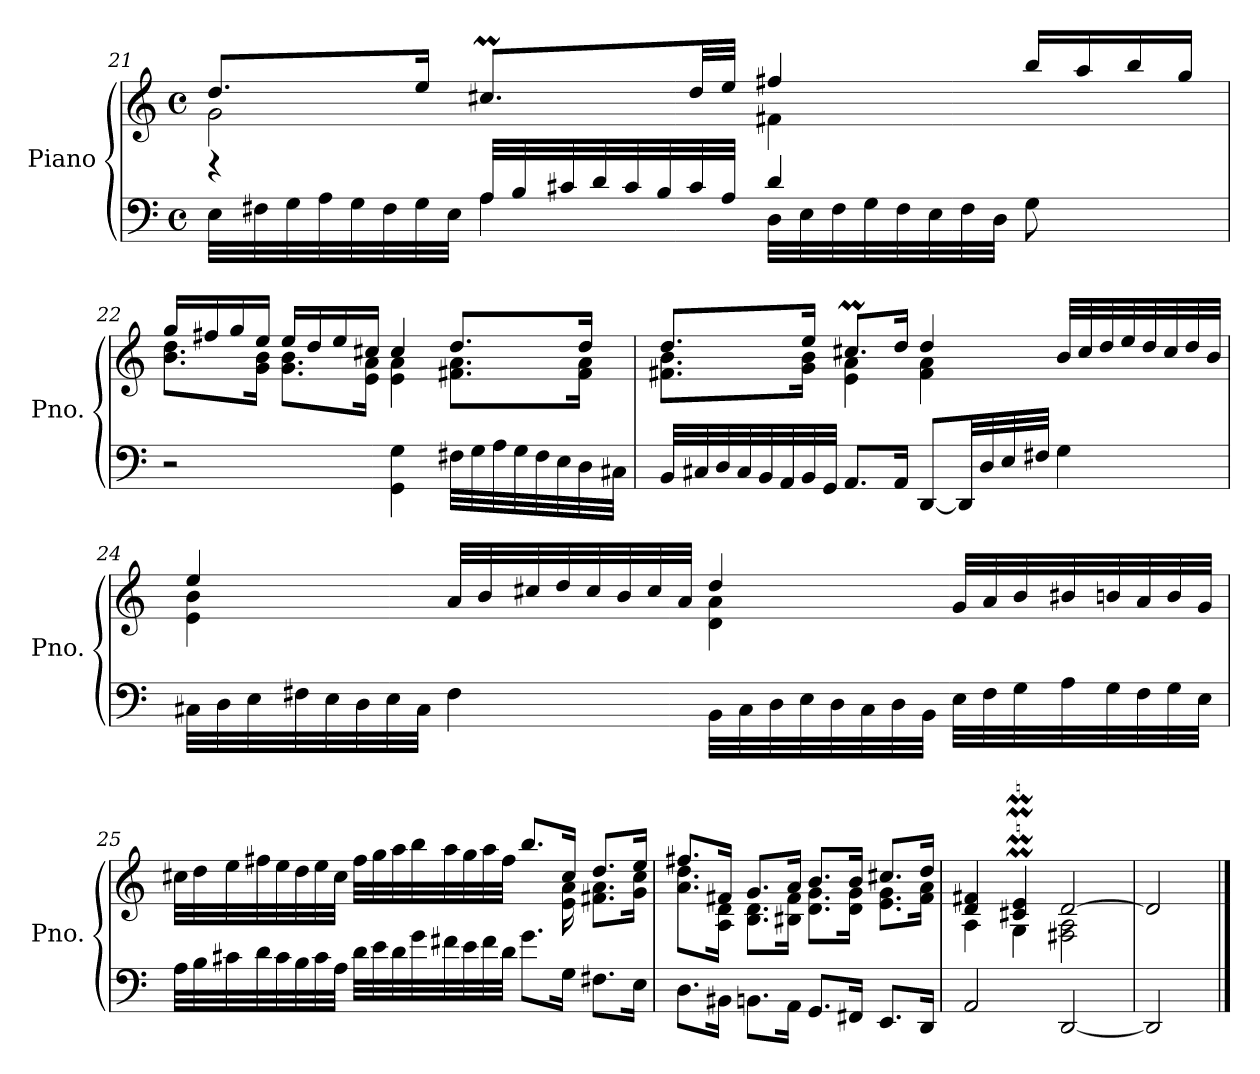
**kern	**kern
*part1	*part1
*staff2	*staff1
*I"Piano	*
*I'Pno.	*
!!LO:LB:g=z
*clefF4	*clefG2
*k[]	*k[]
*M4/4	*M4/4
*met(c)	*met(c)
=21	=21
*^	*^
4r	32E\LLL	8.dd/L	2g\
.	32F#X\	.	.
.	32G\	.	.
.	32A\	.	.
.	32G\	.	.
.	32F#\	.	.
.	32G\	16ee/Jk	.
.	32E\JJJ	.	.
32A/LLL	4A\	8.cc#Xm/L	.
32B/	.	.	.
32c#X/	.	.	.
32d/	.	.	.
32c#/	.	.	.
32B/	.	.	.
32c#/	.	32dd/LL	.
32A/JJJ	.	32ee/JJJ	.
4d/	32D\LLL	4ff#X/	4f#X\
.	32E\	.	.
.	32F#\	.	.
.	32G\	.	.
.	32F#\	.	.
.	32E\	.	.
.	32F#\	.	.
.	32D\JJJ	.	.
4ryy	8G\	16bb/LL	4ryy
.	.	16aa/	.
.	8ryy	16bb/	.
.	.	16gg/JJ	.
*v	*v	*	*
!!LO:LB:g=z	!!
=22	=22	=22
2r	16gg/LL	8.b\ 8.dd\L
.	16ff#X/	.
.	16gg/	.
.	16ee/JJ	16g\ 16b\Jk
.	16ee/LL	8.g\ 8.b\L
.	16dd/	.
.	16ee/	.
.	16cc#X/JJ	16e\ 16a\Jk
4GG\ 4G\	4cc#/	4e\ 4a\
32F#X\LLL	8.dd/L	8.f#X\ 8.a\L
32G\	.	.
32A\	.	.
32G\	.	.
32F#\	.	.
32E\	.	.
32D\	16dd/Jk	16f#\ 16a\Jk
32C#X\JJJ	.	.
=23	=23	=23
32BB/LLL	8.dd/L	8.f#X\ 8.b\L
32C#X/	.	.
32D/	.	.
32C#/	.	.
32BB/	.	.
32AA/	.	.
32BB/	16ee/Jk	16g\ 16b\Jk
32GG/JJJ	.	.
8.AA/L	8.cc#Xm/L	4e\ 4a\
16AA/Jk	16dd/Jk	.
[8DD/L	4dd/	4f#\ 4a\
32DD/LL]	.	.
32D/	.	.
32E/	.	.
32F#X/JJJ	.	.
4G\	32b/LLL	4ryy
.	32cc#/	.
.	32dd/	.
.	32ee/	.
.	32dd/	.
.	32cc#/	.
.	32dd/	.
.	32b/JJJ	.
!!LO:LB:g=z	!!
=24	=24	=24
32C#X\LLL	4ee/	4e\ 4b\
32D\	.	.
32E\	.	.
32F#X\	.	.
32E\	.	.
32D\	.	.
32E\	.	.
32C#\JJJ	.	.
4F#\	32a/LLL	4ryy
.	32b/	.
.	32cc#X/	.
.	32dd/	.
.	32cc#/	.
.	32b/	.
.	32cc#/	.
.	32a/JJJ	.
32BB\LLL	4dd/	4d\ 4a\
32C#\	.	.
32D\	.	.
32E\	.	.
32D\	.	.
32C#\	.	.
32D\	.	.
32BB\JJJ	.	.
32E\LLL	32g/LLL	4ryy
32F#\	32a/	.
32G\	32b/	.
32A\	32b#X/	.
32G\	32bn/	.
32F#\	32a/	.
32G\	32b/	.
32E\JJJ	32g/JJJ	.
!!LO:LB:g=z	!!
=25	=25	=25
32A\LLL	32cc#X\LLL	8.ryy
32B\	32dd\	.
32c#X\	32ee\	.
32d\	32ff#X\	.
32c#\	32ee\	.
32B\	32dd\	.
*	*v	*v
32c#\	32ee\
32A\JJJ	32cc#\JJJ
32d\LLL	32ff#\LLL
32e\	32gg\
32d\	32aa\
32g\	32bb\
32f#X\	32aa\
32e\	32gg\
32f#\	32aa\
32d\JJJ	32ff#\JJJ
8.g\L	8.bb/L
*	*^
16G\Jk	16cc#/Jk	16e\ 16a\
8.F#X\L	8.dd/L	8.f#X\ 8.a\L
16E\Jk	16ee/Jk	16g\ 16cc#\Jk
=26	=26	=26
8.D\L	8.ff#X/L	8.a\ 8.dd\L
16BB#X\Jk	16f#X/Jk	16A\ 16d\Jk
8.BBn\L	8.g/L	8.B\ 8.d\L
16AA\Jk	16a/Jk	16B#X\ 16f#\Jk
8.GG/L	8.b/L	8.d\ 8.g\L
16FF#X/Jk	16b/Jk	16d\ 16g\Jk
8.EE/L	8.cc#X/L	8.e\ 8.g\L
16DD/Jk	16dd/Jk	16f#\ 16a\Jk
=27	=27	=27
2AA/	4d/ 4f#X/	4A\
.	4c#X/m 4e/m	4G\
[2DD/	[2d/	2F#X\ 2A\
*	*v	*v
!!LO:LB:g=z
=28	=28
2DD/]	2d/]
==	==
*-	*-
